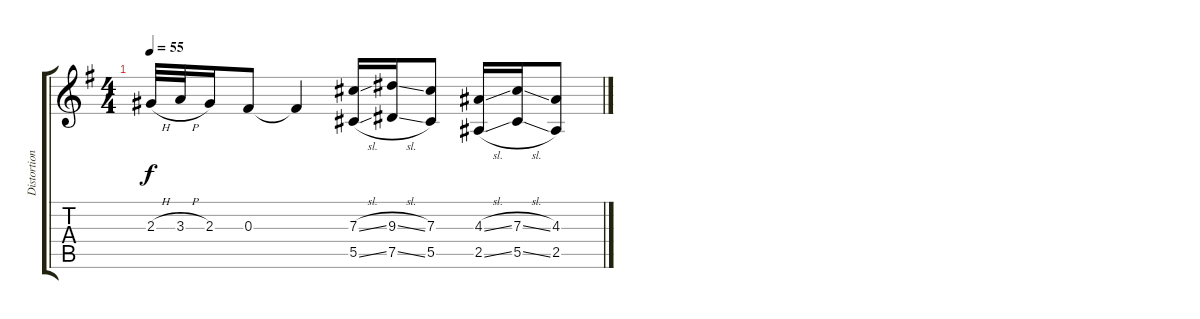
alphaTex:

\track ("Distortion" "Distortion") {instrument distortionguitar}
\staff {score tabs}
\tuning (Eb4 Bb3 Gb3 Db3 Ab2 Eb2) {hide}
\ts (4 4)
\tempo 55
\clef g2
\ks g
2.3{h}.32{dy f} 3.3{h}.32 2.3.16 0.3.8 0.3{t}.4 (7.3{sl} 5.5{sl}).16 (9.3{sl} 7.5{sl}).16 (7.3 5.5).8 (4.3{sl} 2.5{sl}).16 (7.3{sl} 5.5{sl}).16 (4.3 2.5).8
